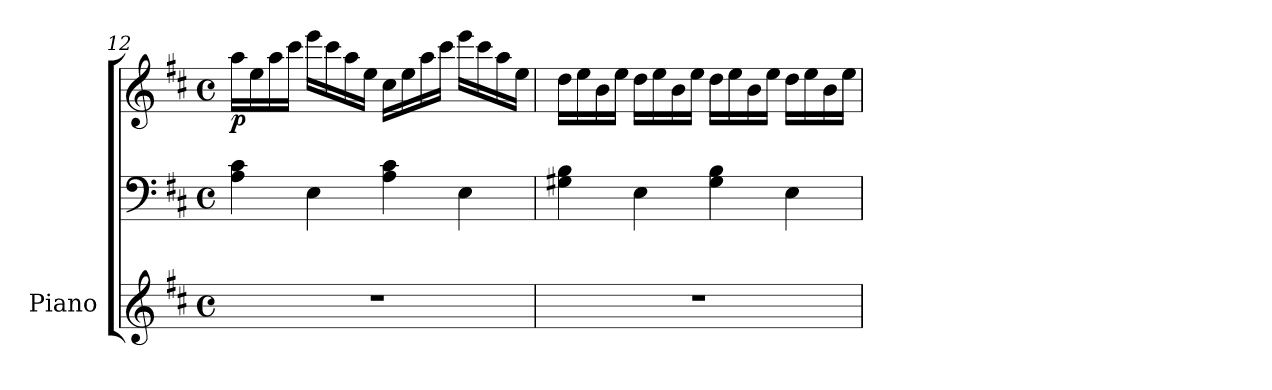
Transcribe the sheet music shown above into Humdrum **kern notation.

**kern	**kern	**kern	**dynam
*part1	*part1	*part1	*part1
*staff3	*staff2	*staff1	*staff1/2/3
*I"Piano	*	*	*
*I'Pno	*	*	*
!!LO:LB:g=z
*clefG2	*clefF4	*clefG2	*
*k[f#c#]	*k[f#c#]	*k[f#c#]	*
*M4/4	*M4/4	*M4/4	*
*met(c)	*met(c)	*met(c)	*
=12	=12	=12	=12
!	!	!	!LO:DY:b
1r	4A\ 4c#\	16aa\LL	p
.	.	16ee\	.
.	.	16aa\	.
.	.	16ccc#\JJ	.
.	4E\	16eee\LL	.
.	.	16ccc#\	.
.	.	16aa\	.
.	.	16ee\JJ	.
.	4A\ 4c#\	16cc#\LL	.
.	.	16ee\	.
.	.	16aa\	.
.	.	16ccc#\JJ	.
.	4E\	16eee\LL	.
.	.	16ccc#\	.
.	.	16aa\	.
.	.	16ee\JJ	.
=13	=13	=13	=13
1r	4G#X\ 4B\	16dd\LL	.
.	.	16ee\	.
.	.	16b\	.
.	.	16ee\JJ	.
.	4E\	16dd\LL	.
.	.	16ee\	.
.	.	16b\	.
.	.	16ee\JJ	.
.	4G#\ 4B\	16dd\LL	.
.	.	16ee\	.
.	.	16b\	.
.	.	16ee\JJ	.
.	4E\	16dd\LL	.
.	.	16ee\	.
.	.	16b\	.
.	.	16ee\JJ	.
=	=	=	=
*-	*-	*-	*-
